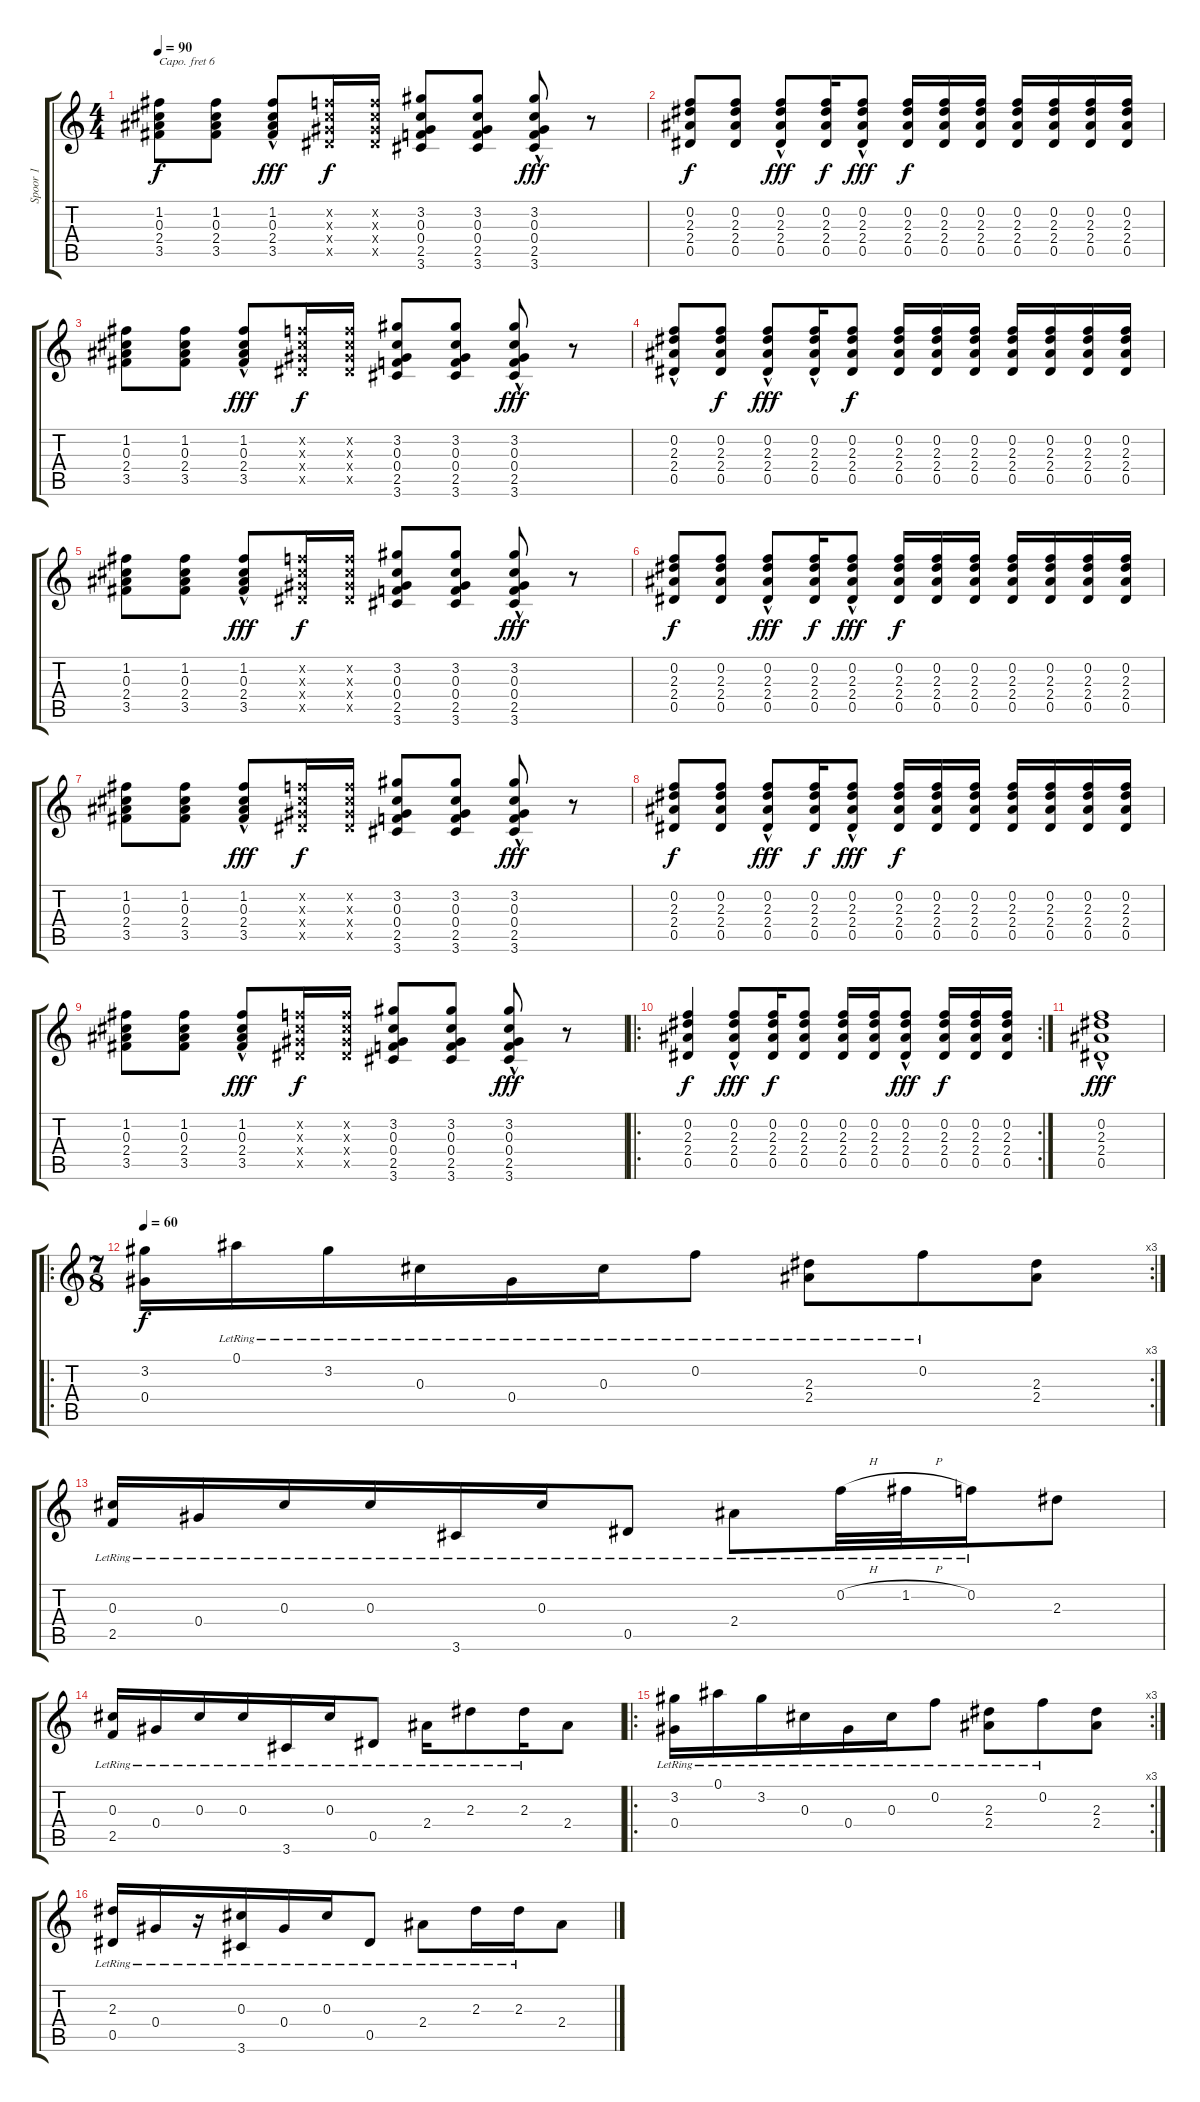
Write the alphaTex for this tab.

\track ("Spoor 1" "Spoor 1") {instrument acousticguitarsteel}
\staff {score tabs}
\capo 6
\tuning (E4 B3 G3 D3 A2 E2) {hide}
\ts (4 4)
\tempo 90
\clef g2
\ks c
(1.2 0.3 2.4 3.5).8{dy f} (1.2 0.3 2.4 3.5).8 (1.2{hac} 0.3{hac} 2.4{hac} 3.5{hac}).8{dy fff} (0.2{x} 0.3{x} 0.4{x} 0.5{x}).16{dy f} (0.2{x} 0.3{x} 0.4{x} 0.5{x}).16 (3.2 0.3 0.4 2.5 3.6).8 (3.2 0.3 0.4 2.5 3.6).8 (3.2{hac} 0.3{hac} 0.4{hac} 2.5{hac} 3.6{hac}).8{dy fff} r.8 |
(0.2 2.3 2.4 0.5).8{dy f} (0.2 2.3 2.4 0.5).8 (0.2{hac} 2.3{hac} 2.4{hac} 0.5{hac}).8{dy fff} (0.2 2.3 2.4 0.5).16{dy f} (0.2{hac} 2.3{hac} 2.4{hac} 0.5{hac}).8{dy fff} (0.2 2.3 2.4 0.5).16{dy f} (0.2 2.3 2.4 0.5).16 (0.2 2.3 2.4 0.5).16 (0.2 2.3 2.4 0.5).16 (0.2 2.3 2.4 0.5).16 (0.2 2.3 2.4 0.5).16 (0.2 2.3 2.4 0.5).16 |
(1.2 0.3 2.4 3.5).8 (1.2 0.3 2.4 3.5).8 (1.2{hac} 0.3{hac} 2.4{hac} 3.5{hac}).8{dy fff} (0.2{x} 0.3{x} 0.4{x} 0.5{x}).16{dy f} (0.2{x} 0.3{x} 0.4{x} 0.5{x}).16 (3.2 0.3 0.4 2.5 3.6).8 (3.2 0.3 0.4 2.5 3.6).8 (3.2{hac} 0.3{hac} 0.4{hac} 2.5{hac} 3.6{hac}).8{dy fff} r.8 |
(0.2{hac} 2.3{hac} 2.4{hac} 0.5{hac}).8 (0.2 2.3 2.4 0.5).8{dy f} (0.2{hac} 2.3{hac} 2.4{hac} 0.5{hac}).8{dy fff} (0.2{hac} 2.3{hac} 2.4{hac} 0.5{hac}).16 (0.2 2.3 2.4 0.5).8{dy f} (0.2 2.3 2.4 0.5).16 (0.2 2.3 2.4 0.5).16 (0.2 2.3 2.4 0.5).16 (0.2 2.3 2.4 0.5).16 (0.2 2.3 2.4 0.5).16 (0.2 2.3 2.4 0.5).16 (0.2 2.3 2.4 0.5).16 |
(1.2 0.3 2.4 3.5).8 (1.2 0.3 2.4 3.5).8 (1.2{hac} 0.3{hac} 2.4{hac} 3.5{hac}).8{dy fff} (0.2{x} 0.3{x} 0.4{x} 0.5{x}).16{dy f} (0.2{x} 0.3{x} 0.4{x} 0.5{x}).16 (3.2 0.3 0.4 2.5 3.6).8 (3.2 0.3 0.4 2.5 3.6).8 (3.2{hac} 0.3{hac} 0.4{hac} 2.5{hac} 3.6{hac}).8{dy fff} r.8 |
(0.2 2.3 2.4 0.5).8{dy f} (0.2 2.3 2.4 0.5).8 (0.2{hac} 2.3{hac} 2.4{hac} 0.5{hac}).8{dy fff} (0.2 2.3 2.4 0.5).16{dy f} (0.2{hac} 2.3{hac} 2.4{hac} 0.5{hac}).8{dy fff} (0.2 2.3 2.4 0.5).16{dy f} (0.2 2.3 2.4 0.5).16 (0.2 2.3 2.4 0.5).16 (0.2 2.3 2.4 0.5).16 (0.2 2.3 2.4 0.5).16 (0.2 2.3 2.4 0.5).16 (0.2 2.3 2.4 0.5).16 |
(1.2 0.3 2.4 3.5).8 (1.2 0.3 2.4 3.5).8 (1.2{hac} 0.3{hac} 2.4{hac} 3.5{hac}).8{dy fff} (0.2{x} 0.3{x} 0.4{x} 0.5{x}).16{dy f} (0.2{x} 0.3{x} 0.4{x} 0.5{x}).16 (3.2 0.3 0.4 2.5 3.6).8 (3.2 0.3 0.4 2.5 3.6).8 (3.2{hac} 0.3{hac} 0.4{hac} 2.5{hac} 3.6{hac}).8{dy fff} r.8 |
(0.2 2.3 2.4 0.5).8{dy f} (0.2 2.3 2.4 0.5).8 (0.2{hac} 2.3{hac} 2.4{hac} 0.5{hac}).8{dy fff} (0.2 2.3 2.4 0.5).16{dy f} (0.2{hac} 2.3{hac} 2.4{hac} 0.5{hac}).8{dy fff} (0.2 2.3 2.4 0.5).16{dy f} (0.2 2.3 2.4 0.5).16 (0.2 2.3 2.4 0.5).16 (0.2 2.3 2.4 0.5).16 (0.2 2.3 2.4 0.5).16 (0.2 2.3 2.4 0.5).16 (0.2 2.3 2.4 0.5).16 |
(1.2 0.3 2.4 3.5).8 (1.2 0.3 2.4 3.5).8 (1.2{hac} 0.3{hac} 2.4{hac} 3.5{hac}).8{dy fff} (0.2{x} 0.3{x} 0.4{x} 0.5{x}).16{dy f} (0.2{x} 0.3{x} 0.4{x} 0.5{x}).16 (3.2 0.3 0.4 2.5 3.6).8 (3.2 0.3 0.4 2.5 3.6).8 (3.2{hac} 0.3{hac} 0.4{hac} 2.5{hac} 3.6{hac}).8{dy fff} r.8 |
\ro
\rc 2
(0.2 2.3 2.4 0.5).4{dy f} (0.2{hac} 2.3{hac} 2.4{hac} 0.5{hac}).8{dy fff} (0.2 2.3 2.4 0.5).16{dy f} (0.2 2.3 2.4 0.5).8 (0.2 2.3 2.4 0.5).16 (0.2 2.3 2.4 0.5).16 (0.2{hac} 2.3{hac} 2.4{hac} 0.5{hac}).8{dy fff} (0.2 2.3 2.4 0.5).16{dy f} (0.2 2.3 2.4 0.5).16 (0.2 2.3 2.4 0.5).16 |
(0.2{hac} 2.3{hac} 2.4{hac} 0.5{hac}).1{dy fff} |
\ro
\rc 3
\ts (7 8)
\tempo 60
(3.2 0.4).16{dy f} 0.1{lr}.16 3.2{lr}.16 0.3{lr}.16 0.4{lr}.16 0.3{lr}.16 0.2{lr}.8 (2.3{lr} 2.4{lr}).8 0.2{lr}.8 (2.3 2.4).8 |
(0.3{lr} 2.5{lr}).16 0.4{lr}.16 0.3{lr}.16 0.3{lr}.16 3.6{lr}.16 0.3{lr}.16 0.5{lr}.8 2.4{lr}.8 0.2{h lr}.32 1.2{h lr}.32 0.2{lr}.16 2.3.8 |
(0.3{lr} 2.5{lr}).16 0.4{lr}.16 0.3{lr}.16 0.3{lr}.16 3.6{lr}.16 0.3{lr}.16 0.5{lr}.8 2.4{lr}.16 2.3{lr}.8 2.3{lr}.16 2.4.8 |
\ro
\rc 3
(3.2{lr} 0.4{lr}).16 0.1{lr}.16 3.2{lr}.16 0.3{lr}.16 0.4{lr}.16 0.3{lr}.16 0.2{lr}.8 (2.3{lr} 2.4{lr}).8 0.2{lr}.8 (2.3 2.4).8 |
(2.3{lr} 0.5{lr}).16 0.4{lr}.16 r.16 (0.3{lr} 3.6{lr}).16 0.4{lr}.16 0.3{lr}.16 0.5{lr}.8 2.4{lr}.8 2.3{lr}.16 2.3{lr}.16 2.4.8
